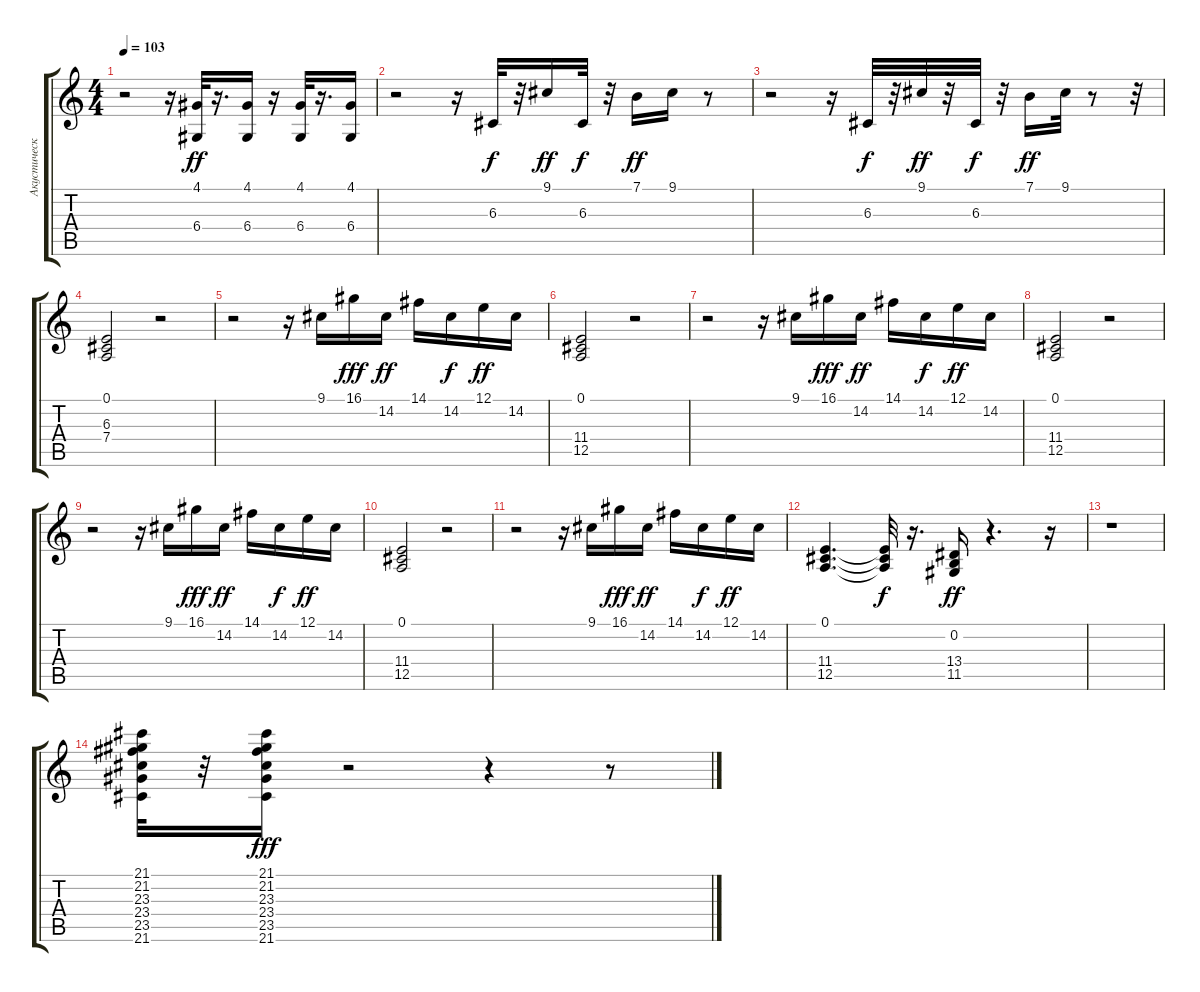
\track ("Акустический Гранд Роял" "Акустическ") {instrument acousticgrandpiano}
\staff {score tabs}
\tuning (E4 B3 G3 D3 A2 E2) {hide}
\ts (4 4)
\tempo 103
\clef g2
\ks c
r.2{dy fff} r.16 (4.1 6.4).32{dy ff} r.16{d} (4.1 6.4).16 r.16 (4.1 6.4).32 r.16{d} (4.1 6.4).16 |
r.2 r.16 6.3.32{dy f} r.32 9.1.16{dy ff} 6.3.32{dy f} r.32 7.1.16{dy ff} 9.1.16 r.8 |
r.2 r.16 6.3.32{dy f} r.32 9.1.32{dy ff} r.32 6.3.32{dy f} r.32 7.1.16{dy ff} 9.1.32 r.8 r.32 |
(0.1 6.3 7.4).2 r.2 |
r.2 r.16 9.1.16 16.1.16{dy fff} 14.2.16{dy ff} 14.1.16 14.2.16{dy f} 12.1.16{dy ff} 14.2.16 |
(0.1 11.4 12.5).2 r.2 |
r.2 r.16 9.1.16 16.1.16{dy fff} 14.2.16{dy ff} 14.1.16 14.2.16{dy f} 12.1.16{dy ff} 14.2.16 |
(0.1 11.4 12.5).2 r.2 |
r.2 r.16 9.1.16 16.1.16{dy fff} 14.2.16{dy ff} 14.1.16 14.2.16{dy f} 12.1.16{dy ff} 14.2.16 |
(0.1 11.4 12.5).2 r.2 |
r.2 r.16 9.1.16 16.1.16{dy fff} 14.2.16{dy ff} 14.1.16 14.2.16{dy f} 12.1.16{dy ff} 14.2.16 |
(0.1 11.4 12.5).4{d} (0.1{t} 11.4{t} 12.5{t}).32{dy f} r.16{d} (0.2 13.4 11.5).16{dy ff} r.4{d} r.16 |
r.1 |
(21.1 21.2 23.3 23.4 23.5 21.6).32 r.32 (21.1 21.2 23.3 23.4 23.5 21.6).16{dy fff} r.2 r.4 r.8
